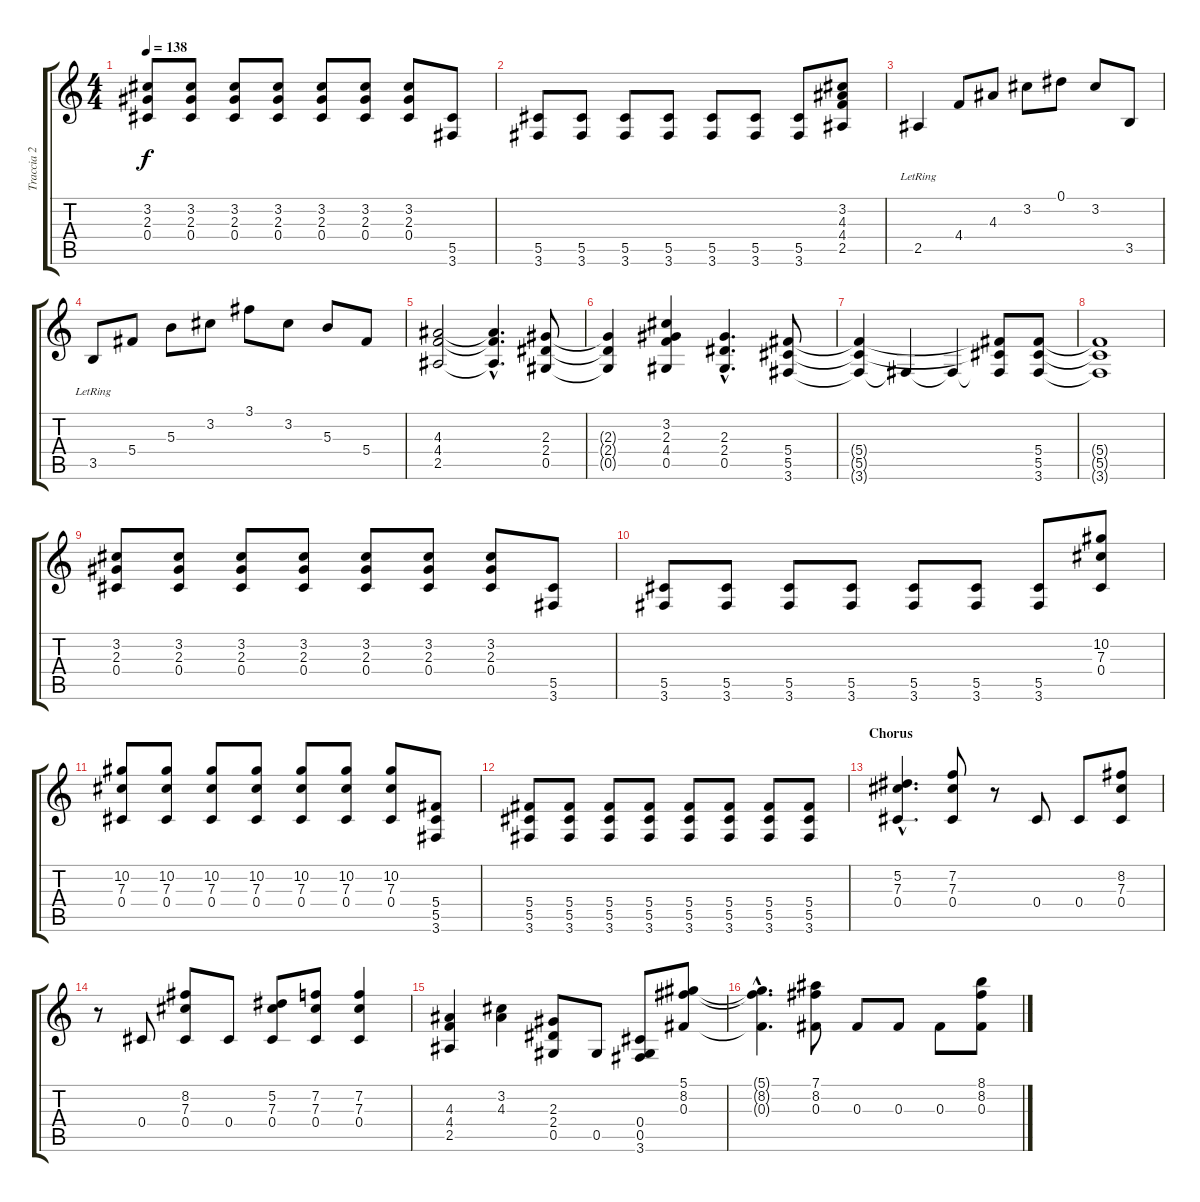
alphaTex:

\track ("Traccia 2" "Traccia 2") {instrument distortionguitar}
\staff {score tabs}
\tuning (Eb4 Bb3 Gb3 Db3 Ab2 Eb2) {hide}
\ts (4 4)
\tempo 138
\clef g2
\ks c
(3.2 2.3 0.4).8{dy f} (3.2 2.3 0.4).8 (3.2 2.3 0.4).8 (3.2 2.3 0.4).8 (3.2 2.3 0.4).8 (3.2 2.3 0.4).8 (3.2 2.3 0.4).8 (5.5 3.6).8 |
(5.5 3.6).8 (5.5 3.6).8 (5.5 3.6).8 (5.5 3.6).8 (5.5 3.6).8 (5.5 3.6).8 (5.5 3.6).8 (3.2 4.3 4.4 2.5).8 |
2.5{lr}.4 4.4.8 4.3.8 3.2.8 0.1.8 3.2.8 3.5.8 |
3.5{lr}.8 5.4.8 5.3.8 3.2.8 3.1.8 3.2.8 5.3.8 5.4.8 |
(4.3 4.4 2.5).2 (4.3{hac t} 4.4{hac t} 2.5{hac t}).4{d} (2.3 2.4 0.5).8 |
(2.3{t} 2.4{t} 0.5{t}).4 (3.2 2.3 4.4 0.5).4 (2.3{hac} 2.4{hac} 0.5{hac}).4{d} (5.4 5.5 3.6).8 |
(5.4{t} 5.5{t} 3.6{t}).4 3.6{t}.4 3.6{t}.4 (5.4{t} 5.5{t} 3.6{t}).8 (5.4 5.5 3.6).8 |
(5.4{t} 5.5{t} 3.6{t}).1 |
(3.2 2.3 0.4).8 (3.2 2.3 0.4).8 (3.2 2.3 0.4).8 (3.2 2.3 0.4).8 (3.2 2.3 0.4).8 (3.2 2.3 0.4).8 (3.2 2.3 0.4).8 (5.5 3.6).8 |
(5.5 3.6).8 (5.5 3.6).8 (5.5 3.6).8 (5.5 3.6).8 (5.5 3.6).8 (5.5 3.6).8 (5.5 3.6).8 (10.2 7.3 0.4).8 |
(10.2 7.3 0.4).8 (10.2 7.3 0.4).8 (10.2 7.3 0.4).8 (10.2 7.3 0.4).8 (10.2 7.3 0.4).8 (10.2 7.3 0.4).8 (10.2 7.3 0.4).8 (5.4 5.5 3.6).8 |
(5.4 5.5 3.6).8 (5.4 5.5 3.6).8 (5.4 5.5 3.6).8 (5.4 5.5 3.6).8 (5.4 5.5 3.6).8 (5.4 5.5 3.6).8 (5.4 5.5 3.6).8 (5.4 5.5 3.6).8 |
\section ("" "Chorus")
(5.2{hac} 7.3{hac} 0.4{hac}).4{d} (7.2 7.3 0.4).8 r.8 0.4.8 0.4.8 (8.2 7.3 0.4).8 |
r.8 0.4.8 (8.2 7.3 0.4).8 0.4.8 (5.2 7.3 0.4).8 (7.2 7.3 0.4).8 (7.2 7.3 0.4).4 |
(4.3 4.4 2.5).4 (3.2 4.3).4 (2.3 2.4 0.5).8 0.5.8 (0.4 0.5 3.6).8 (5.1 8.2 0.3).8 |
(5.1{hac t} 8.2{hac t} 0.3{hac t}).4{d} (7.1 8.2 0.3).8 0.3.8 0.3.8 0.3.8 (8.1 8.2 0.3).8
